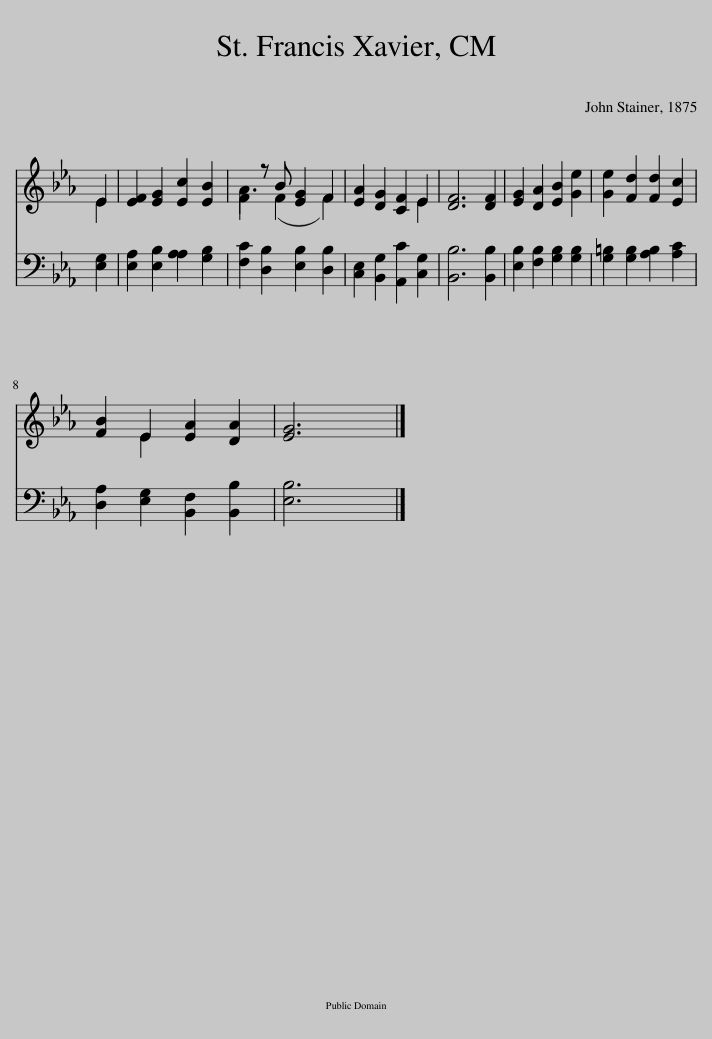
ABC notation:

X:1
%%score ( 1 2 ) ( 3 4 )
L:1/8
M:none
I:linebreak $
K:Eb
V:1 treble
V:2 treble
V:3 bass
V:4 bass
V:1
 E2 | [EF]2 [EG]2 [Ec]2 [EB]2 | F2 z B [EG]2 F2 | [EA]2 [DG]2 [CF]2 E2 | [DF]6 [DF]2 | %5
 [EG]2 [DA]2 [EB]2 [Ge]2 | [Ge]2 [Fd]2 [Fd]2 [Ec]2 |$ [FB]2 E2 [EA]2 [DA]2 | [EG]6 |] %9
V:2
 E2 | x8 | A3 (F2 x F2) | x6 E2 | x8 | %5
 x8 | x8 |$ x2 E2 x4 | x6 |] %9
V:3
 [E,G,]2 | [E,A,]2 [E,B,]2 A,2 [G,B,]2 | [F,C]2 [D,B,]2 [E,B,]2 [D,B,]2 | [C,E,]2 [B,,G,]2 [A,,C]2 [C,G,]2 | [B,,B,]6 [B,,B,]2 | %5
 [E,B,]2 [F,B,]2 [G,B,]2 [G,B,]2 | [G,=B,]2 [G,B,]2 [A,B,]2 [A,C]2 |$ [D,A,]2 [E,G,]2 [B,,F,]2 [B,,B,]2 | [E,B,]6 |] %9
V:4
 x2 | x4 A,2 x2 | x8 | x8 | x8 | %5
 x8 | x8 |$ x8 | x6 |] %9
